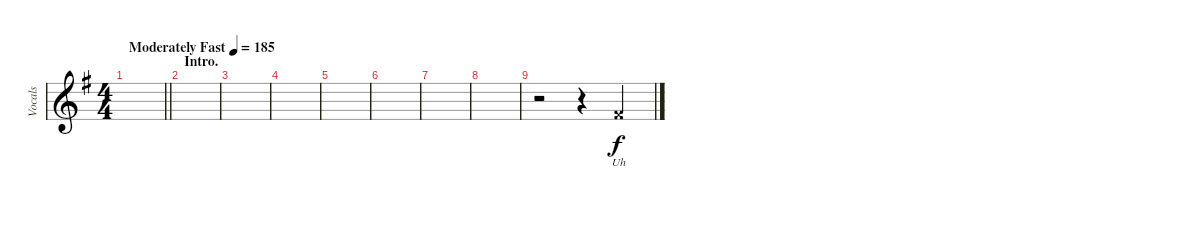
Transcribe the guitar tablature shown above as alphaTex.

\track ("Vocals" "Vocals") {instrument violin}
\staff {score}
\tuning (E4 B3 G3 D3 A2 E2) {hide}
\ts (4 4)
\tempo (185 "Moderately Fast")
\clef g2
\barLineRight lightlight
\ks g
|
\section ("" "Intro.")
|
|
|
|
|
|
|
r.2 r.4 2.1{x}.4{lyrics (0 "Uh") lyrics (1 "") lyrics (2 "") lyrics (3 "") lyrics (4 "")}
